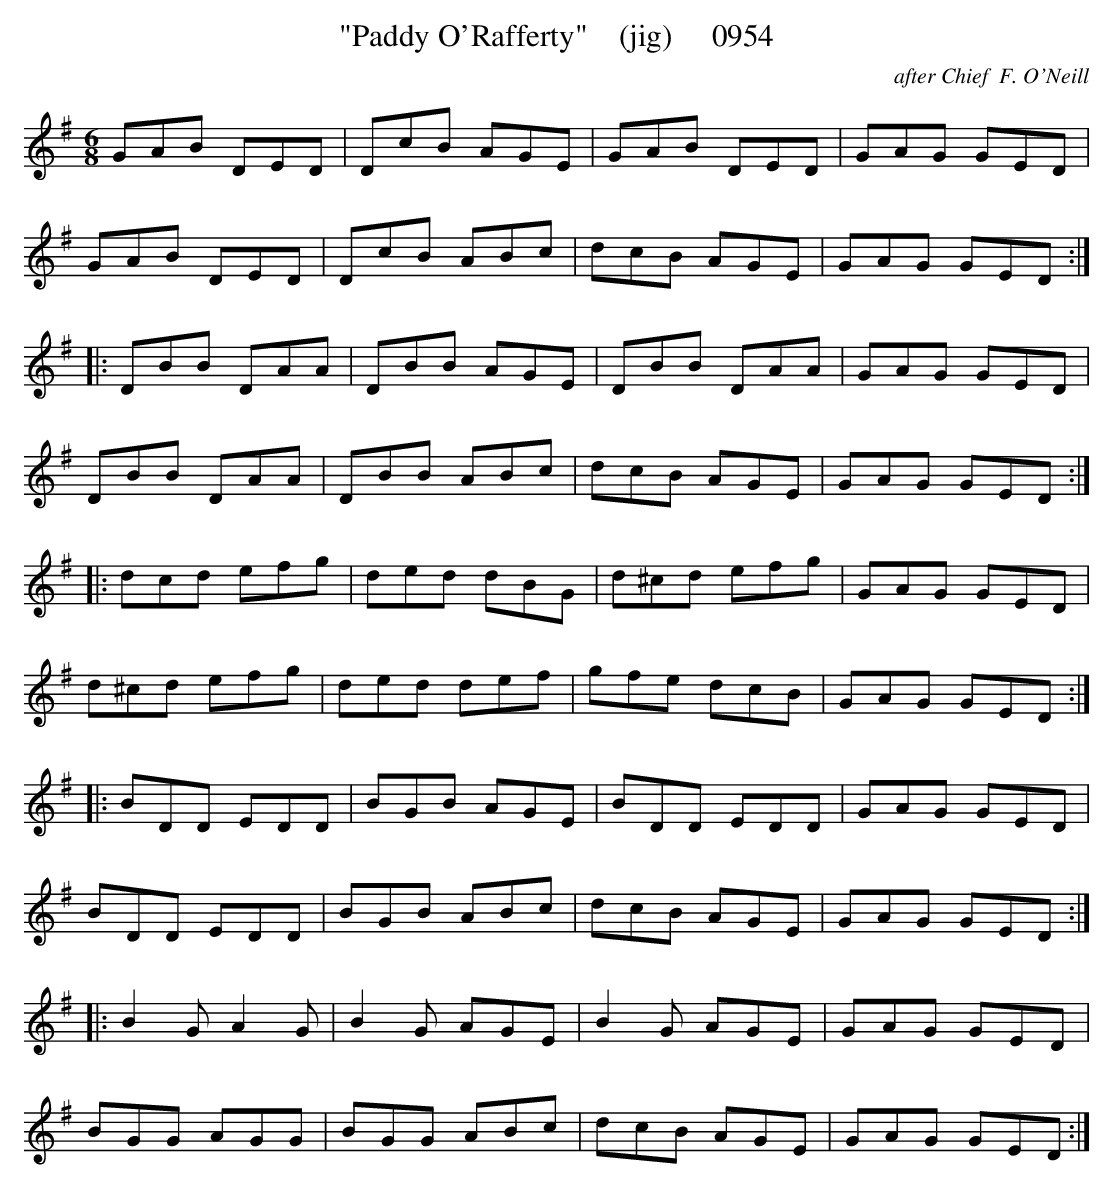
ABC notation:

X:1
T:"Paddy O'Rafferty"    (jig)     0954
C:after Chief  F. O'Neill
BRENNAN July 2003 (HTTP://WWW.SOSYOURMOM.COM)
M:6/8
L:1/8
K:G
GAB DED|DcB AGE|GAB DED|GAG GED|
GAB DED|DcB ABc|dcB AGE|GAG GED:|
|:DBB DAA|DBB AGE|DBB DAA|GAG GED|
DBB DAA|DBB ABc|dcB AGE|GAG GED:|
|:dcd efg|ded dBG|d^cd efg|GAG GED|
d^cd efg|ded def|gfe dcB|GAG GED:|
|:BDD EDD|BGB AGE|BDD EDD|GAG GED|
BDD EDD|BGB ABc|dcB AGE|GAG GED:|
|:B2G A2G|B2G AGE|B2G AGE|GAG GED|
BGG AGG|BGG ABc|dcB AGE|GAG GED:|
